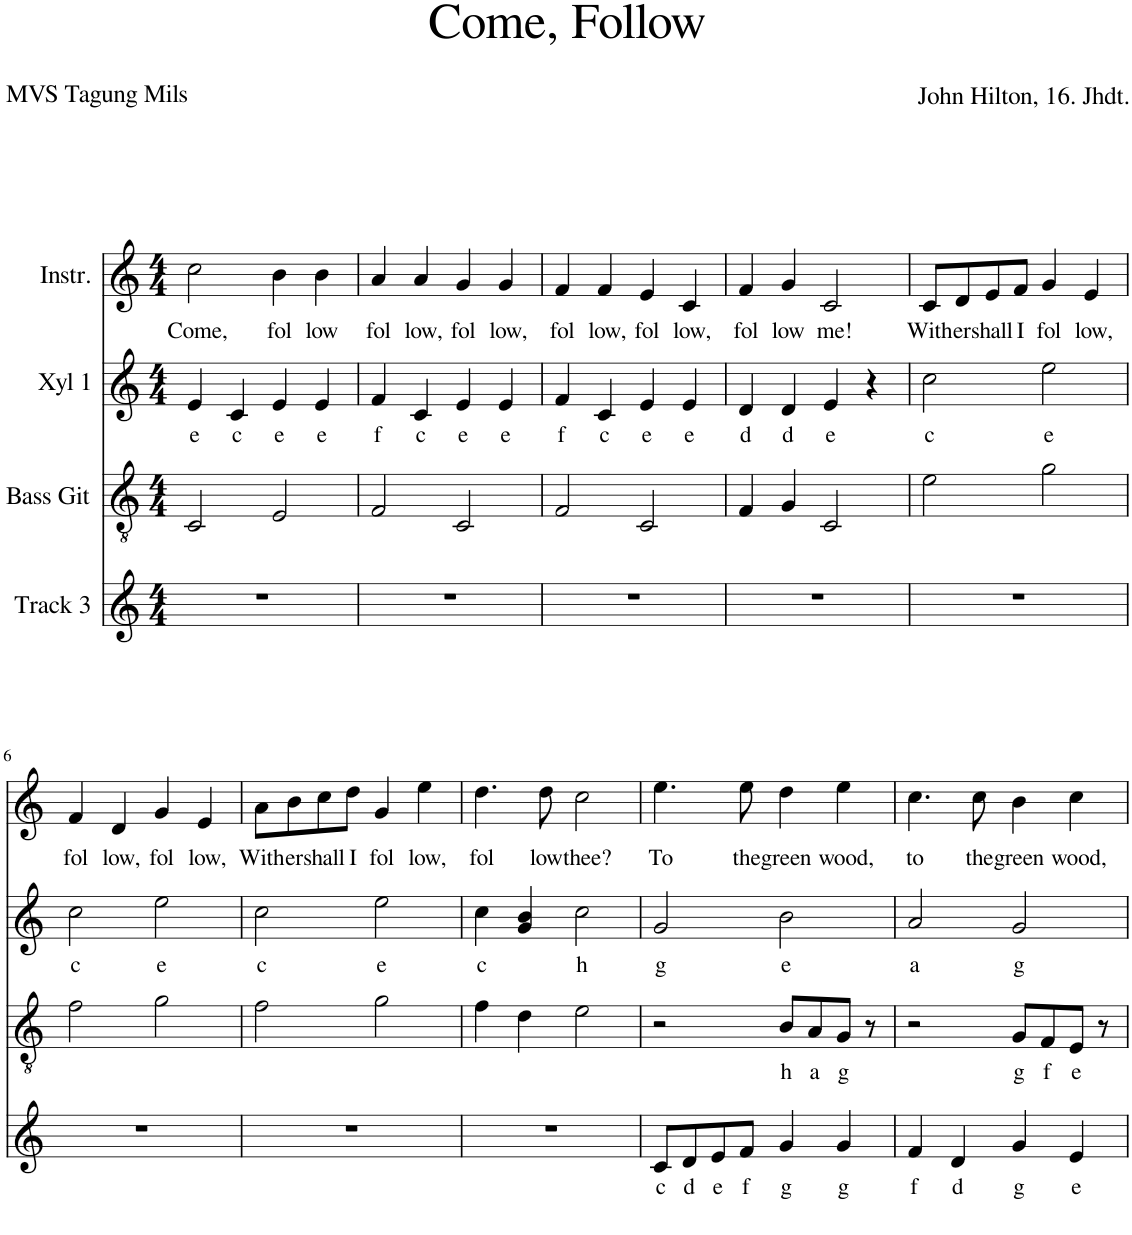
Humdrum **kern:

**kern	**text	**kern	**text	**kern	**text	**kern	**text
*part4	*part4	*part3	*part3	*part2	*part2	*part1	*part1
*staff4	*staff4	*staff3	*staff3	*staff2	*staff2	*staff1	*staff1
*I"Track 3	*	*I"Bass Git	*	*I"Xyl 1	*	*I"Instr.	*
*clefG2	*	*clefGv2	*	*clefG2	*	*clefG2	*
*k[]	*	*k[]	*	*k[]	*	*k[]	*
*M4/4	*	*M4/4	*	*M4/4	*	*M4/4	*
=1	=1	=1	=1	=1	=1	=1	=1
!	!	!	!	!	!LO:LY:b	!	!LO:LY:b
1r	.	2C/	.	4e/	e	2cc\	Come,
!	!	!	!	!	!LO:LY:b	!	!
.	.	.	.	4c/	c	.	.
!	!	!	!	!	!LO:LY:b	!	!LO:LY:b
.	.	2E/	.	4e/	e	4b\	fol
!	!	!	!	!	!LO:LY:b	!	!LO:LY:b
.	.	.	.	4e/	e	4b\	low
=2	=2	=2	=2	=2	=2	=2	=2
!	!	!	!	!	!LO:LY:b	!	!LO:LY:b
1r	.	2F/	.	4f/	f	4a/	fol
!	!	!	!	!	!LO:LY:b	!	!LO:LY:b
.	.	.	.	4c/	c	4a/	low,
!	!	!	!	!	!LO:LY:b	!	!LO:LY:b
.	.	2C/	.	4e/	e	4g/	fol
!	!	!	!	!	!LO:LY:b	!	!LO:LY:b
.	.	.	.	4e/	e	4g/	low,
=3	=3	=3	=3	=3	=3	=3	=3
!	!	!	!	!	!LO:LY:b	!	!LO:LY:b
1r	.	2F/	.	4f/	f	4f/	fol
!	!	!	!	!	!LO:LY:b	!	!LO:LY:b
.	.	.	.	4c/	c	4f/	low,
!	!	!	!	!	!LO:LY:b	!	!LO:LY:b
.	.	2C/	.	4e/	e	4e/	fol
!	!	!	!	!	!LO:LY:b	!	!LO:LY:b
.	.	.	.	4e/	e	4c/	low,
=4	=4	=4	=4	=4	=4	=4	=4
!	!	!	!	!	!LO:LY:b	!	!LO:LY:b
1r	.	4F/	.	4d/	d	4f/	fol
!	!	!	!	!	!LO:LY:b	!	!LO:LY:b
.	.	4G/	.	4d/	d	4g/	low
!	!	!	!	!	!LO:LY:b	!	!LO:LY:b
.	.	2C/	.	4e/	e	2c/	me!
.	.	.	.	4r	.	.	.
=5	=5	=5	=5	=5	=5	=5	=5
!	!	!	!	!	!LO:LY:b	!	!LO:LY:b
1r	.	2e\	.	2cc\	c	8c/L	With
!	!	!	!	!	!	!	!LO:LY:b
.	.	.	.	.	.	8d/	er
!	!	!	!	!	!	!	!LO:LY:b
.	.	.	.	.	.	8e/	shall
!	!	!	!	!	!	!	!LO:LY:b
.	.	.	.	.	.	8f/J	I
!	!	!	!	!	!LO:LY:b	!	!LO:LY:b
.	.	2g\	.	2ee\	e	4g/	fol
!	!	!	!	!	!	!	!LO:LY:b
.	.	.	.	.	.	4e/	low,
!!LO:LB:g=z
=6	=6	=6	=6	=6	=6	=6	=6
!	!	!	!	!	!LO:LY:b	!	!LO:LY:b
1r	.	2f\	.	2cc\	c	4f/	fol
!	!	!	!	!	!	!	!LO:LY:b
.	.	.	.	.	.	4d/	low,
!	!	!	!	!	!LO:LY:b	!	!LO:LY:b
.	.	2g\	.	2ee\	e	4g/	fol
!	!	!	!	!	!	!	!LO:LY:b
.	.	.	.	.	.	4e/	low,
=7	=7	=7	=7	=7	=7	=7	=7
!	!	!	!	!	!LO:LY:b	!	!LO:LY:b
1r	.	2f\	.	2cc\	c	8a\L	With
!	!	!	!	!	!	!	!LO:LY:b
.	.	.	.	.	.	8b\	er
!	!	!	!	!	!	!	!LO:LY:b
.	.	.	.	.	.	8cc\	shall
!	!	!	!	!	!	!	!LO:LY:b
.	.	.	.	.	.	8dd\J	I
!	!	!	!	!	!LO:LY:b	!	!LO:LY:b
.	.	2g\	.	2ee\	e	4g/	fol
!	!	!	!	!	!	!	!LO:LY:b
.	.	.	.	.	.	4ee\	low,
=8	=8	=8	=8	=8	=8	=8	=8
!	!	!	!	!	!LO:LY:b	!	!LO:LY:b
1r	.	4f\	.	4cc\	c	4.dd\	fol
.	.	4d\	.	4g/ 4b/	.	.	.
!	!	!	!	!	!	!	!LO:LY:b
.	.	.	.	.	.	8dd\	low
!	!	!	!	!	!LO:LY:b	!	!LO:LY:b
.	.	2e\	.	2cc\	h	2cc\	thee?
=9	=9	=9	=9	=9	=9	=9	=9
!	!LO:LY:b	!	!	!	!LO:LY:b	!	!LO:LY:b
8c/L	c	2r	.	2g/	g	4.ee\	To
!	!LO:LY:b	!	!	!	!	!	!
8d/	d	.	.	.	.	.	.
!	!LO:LY:b	!	!	!	!	!	!
8e/	e	.	.	.	.	.	.
!	!LO:LY:b	!	!	!	!	!	!LO:LY:b
8f/J	f	.	.	.	.	8ee\	the
!	!LO:LY:b	!	!LO:LY:b	!	!LO:LY:b	!	!LO:LY:b
4g/	g	8B/L	h	2b\	e	4dd\	green
!	!	!	!LO:LY:b	!	!	!	!
.	.	8A/	a	.	.	.	.
!	!LO:LY:b	!	!LO:LY:b	!	!	!	!LO:LY:b
4g/	g	8G/J	g	.	.	4ee\	wood,
.	.	8r	.	.	.	.	.
=10	=10	=10	=10	=10	=10	=10	=10
!	!LO:LY:b	!	!	!	!LO:LY:b	!	!LO:LY:b
4f/	f	2r	.	2a/	a	4.cc\	to
!	!LO:LY:b	!	!	!	!	!	!
4d/	d	.	.	.	.	.	.
!	!	!	!	!	!	!	!LO:LY:b
.	.	.	.	.	.	8cc\	the
!	!LO:LY:b	!	!LO:LY:b	!	!LO:LY:b	!	!LO:LY:b
4g/	g	8G/L	g	2g/	g	4b\	green
!	!	!	!LO:LY:b	!	!	!	!
.	.	8F/	f	.	.	.	.
!	!LO:LY:b	!	!LO:LY:b	!	!	!	!LO:LY:b
4e/	e	8E/J	e	.	.	4cc\	wood,
.	.	8r	.	.	.	.	.
=	=	=	=	=	=	=	=
*-	*-	*-	*-	*-	*-	*-	*-
